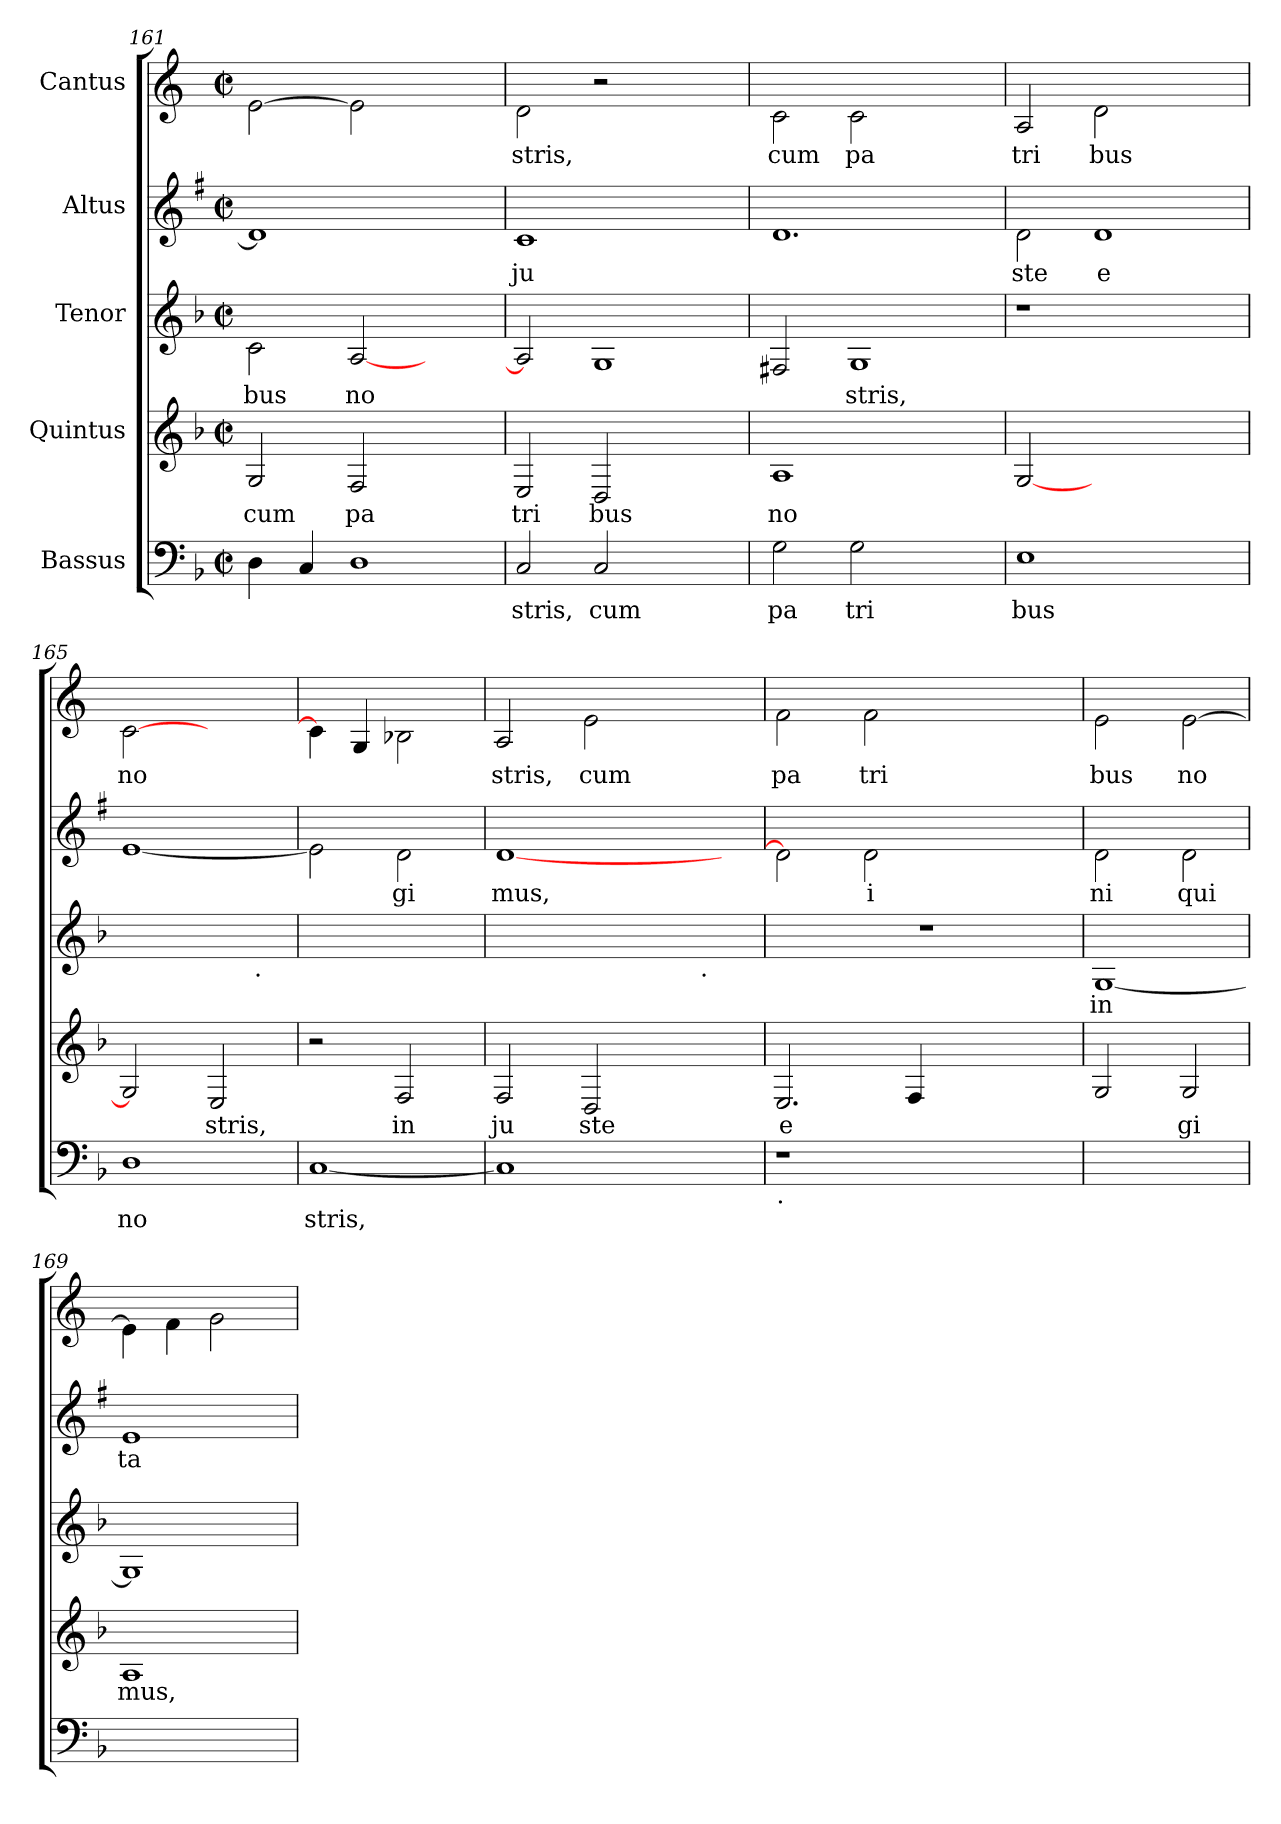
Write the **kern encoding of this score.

**kern	**text	**kern	**text	**kern	**text	**kern	**text	**kern	**text
*part5	*part5	*part4	*part4	*part3	*part3	*part2	*part2	*part1	*part1
*staff5	*staff5	*staff4	*staff4	*staff3	*staff3	*staff2	*staff2	*staff1	*staff1
*I"Bassus	*	*I"Quintus	*	*I"Tenor	*	*I"Altus	*	*I"Cantus	*
!!LO:LB:g=z
*clefF4	*	*clefG2	*	*clefG2	*	*clefG2	*	*clefG2	*
*k[b-]	*	*k[b-]	*	*k[b-]	*	*k[f#]	*	*k[]	*
*F:	*	*F:	*	*F:	*	*G:	*	*C:	*
*M2/2	*	*M2/2	*	*M2/2	*	*M2/2	*	*M2/2	*
*met(c|)	*	*met(c|)	*	*met(c|)	*	*met(c|)	*	*met(c|)	*
=161A	=161A	=161A	=161A	=161A	=161A	=161A	=161A	=161A	=161A
!	!	!	!LO:LY:b	!	!LO:LY:b	!	!	!	!
4D\	.	2G/	cum	2c\	bus	1d]	.	[2e\	.
4C/	.	.	.	.	.	.	.	.	.
!	!	!	!LO:LY:b	!	!LO:LY:b	!	!	!	!
1D	.	2F/	pa	[2A/	no	.	.	2e\]	.
.	.	2ryy	.	2ryy	.	2ryy	.	2ryy	.
=162A	=162A	=162A	=162A	=162A	=162A	=162A	=162A	=162A	=162A
!	!LO:LY:b	!	!LO:LY:b	!	!	!	!LO:LY:b	!	!LO:LY:b
2C/	stris,	2E/	tri	2A/]	.	1c	ju	2d\	stris,
!	!LO:LY:b	!	!LO:LY:b	!	!	!	!	!	!
2C/	cum	2D/	bus	1G	.	.	.	2r	.
2ryy	.	2ryy	.	.	.	2ryy	.	2ryy	.
!!LO:LB:g=z
=163A	=163A	=163A	=163A	=163A	=163A	=163A	=163A	=163A	=163A
!	!LO:LY:b	!	!LO:LY:b	!	!	!	!	!	!LO:LY:b
2G\	pa	1A	no	2F#X/	.	1.d	.	2c\	cum
!	!LO:LY:b	!	!	!	!LO:LY:b	!	!	!	!LO:LY:b
2G\	tri	.	.	1G	stris,	.	.	2c\	pa
2ryy	.	2ryy	.	.	.	.	.	2ryy	.
!!LO:LB:g=z
=164A	=164A	=164A	=164A	=164A	=164A	=164A	=164A	=164A	=164A
!	!LO:LY:b	!	!	!	!	!	!LO:LY:b	!	!LO:LY:b
1E	bus	[2G/	.	1r	.	2d\	ste	2A/	tri
!	!	!	!	!	!	!	!LO:LY:b	!	!LO:LY:b
.	.	1ryy	.	.	.	1d	e	2d\	bus
2ryy	.	.	.	2ryy	.	.	.	2ryy	.
!!LO:LB:g=z
=165A	=165A	=165A	=165A	=165A	=165A	=165A	=165A	=165A	=165A
!	!LO:LY:b	!	!	!	!	!	!	!	!LO:LY:b
1D	no	2G/]	.	4ryy	.	[1e	.	[2c\	no
.	.	.	.	4ryy	.	.	.	.	.
!	!	!	!LO:LY:b	!	!	!	!	!	!
.	.	2E/	stris,	4ryy	.	.	.	2ryy	.
!	!	!	!	!LO:TX:b:t=.	!	!	!	!	!
.	.	.	.	4ryy	.	.	.	.	.
!!LO:LB:g=z
=166	=166	=166	=166	=166	=166	=166	=166	=166	=166
!	!LO:LY:b	!	!	!	!	!	!	!	!
[1C	stris,	2r	.	4ryy	.	2e\]	.	4c\]	.
.	.	.	.	4ryy	.	.	.	4G/	.
!	!	!	!LO:LY:b	!	!	!	!LO:LY:b	!	!
.	.	2F/	in	4ryy	.	2d\	gi	2B-X\	.
.	.	.	.	4ryy	.	.	.	.	.
=166A	=166A	=166A	=166A	=166A	=166A	=166A	=166A	=166A	=166A
!	!	!	!LO:LY:b	!	!	!	!LO:LY:b	!	!LO:LY:b
1C]	.	2F/	ju	4ryy	.	[1d	mus,	2A/	stris,
.	.	.	.	4ryy	.	.	.	.	.
!	!	!	!LO:LY:b	!	!	!	!	!	!LO:LY:b
.	.	2D/	ste	4ryy	.	.	.	2e\	cum
.	.	.	.	32ryy	.	.	.	.	.
.	.	.	.	32ryy	.	.	.	.	.
.	.	.	.	32ryy	.	.	.	.	.
.	.	.	.	32ryy	.	.	.	.	.
.	.	.	.	32ryy	.	.	.	.	.
.	.	.	.	32ryy	.	.	.	.	.
!	!	!	!	!LO:TX:b:t=.	!	!	!	!	!
.	.	.	.	32ryy	.	.	.	.	.
.	.	.	.	4ryy	.	.	.	.	.
8..ryy	.	8..ryy	.	.	.	8..ryy	.	8..ryy	.
!!LO:LB:g=z
=167A	=167A	=167A	=167A	=167A	=167A	=167A	=167A	=167A	=167A
!LO:TX:b:t=.	!	!	!	!	!	!	!	!	!
!	!	!	!LO:LY:b	!	!	!	!	!	!LO:LY:b
1r	.	2.E/	e	4ryy	.	2d\]	.	2f\	pa
.	.	.	.	4ryy	.	.	.	.	.
!	!	!	!	!	!	!	!LO:LY:b	!	!LO:LY:b
.	.	.	.	4ryy	.	2d\	i	2f\	tri
.	.	4F/	.	32ryy	.	.	.	.	.
.	.	.	.	1r	.	.	.	.	.
2ryy	.	2ryy	.	.	.	2ryy	.	2ryy	.
4ryy	.	4ryy	.	.	.	4ryy	.	4ryy	.
32ryy	.	32ryy	.	.	.	32ryy	.	32ryy	.
=168A	=168A	=168A	=168A	=168A	=168A	=168A	=168A	=168A	=168A
!	!	!	!	!	!LO:LY:b	!	!LO:LY:b	!	!LO:LY:b
4ryy	.	2G/	.	[1G	in	2d\	ni	2e\	bus
4ryy	.	.	.	.	.	.	.	.	.
!	!	!	!LO:LY:b	!	!	!	!LO:LY:b	!	!LO:LY:b
2ryy	.	2G/	gi	.	.	2d\	qui	[2e\	no
!!LO:LB:g=z
=169A	=169A	=169A	=169A	=169A	=169A	=169A	=169A	=169A	=169A
!	!	!	!LO:LY:b	!	!	!	!LO:LY:b	!	!
4ryy	.	1A	mus,	1G]	.	1e	ta	4e\]	.
4ryy	.	.	.	.	.	.	.	4f\	.
4ryy	.	.	.	.	.	.	.	2g\	.
4ryy	.	.	.	.	.	.	.	.	.
=	=	=	=	=	=	=	=	=	=
*-	*-	*-	*-	*-	*-	*-	*-	*-	*-
